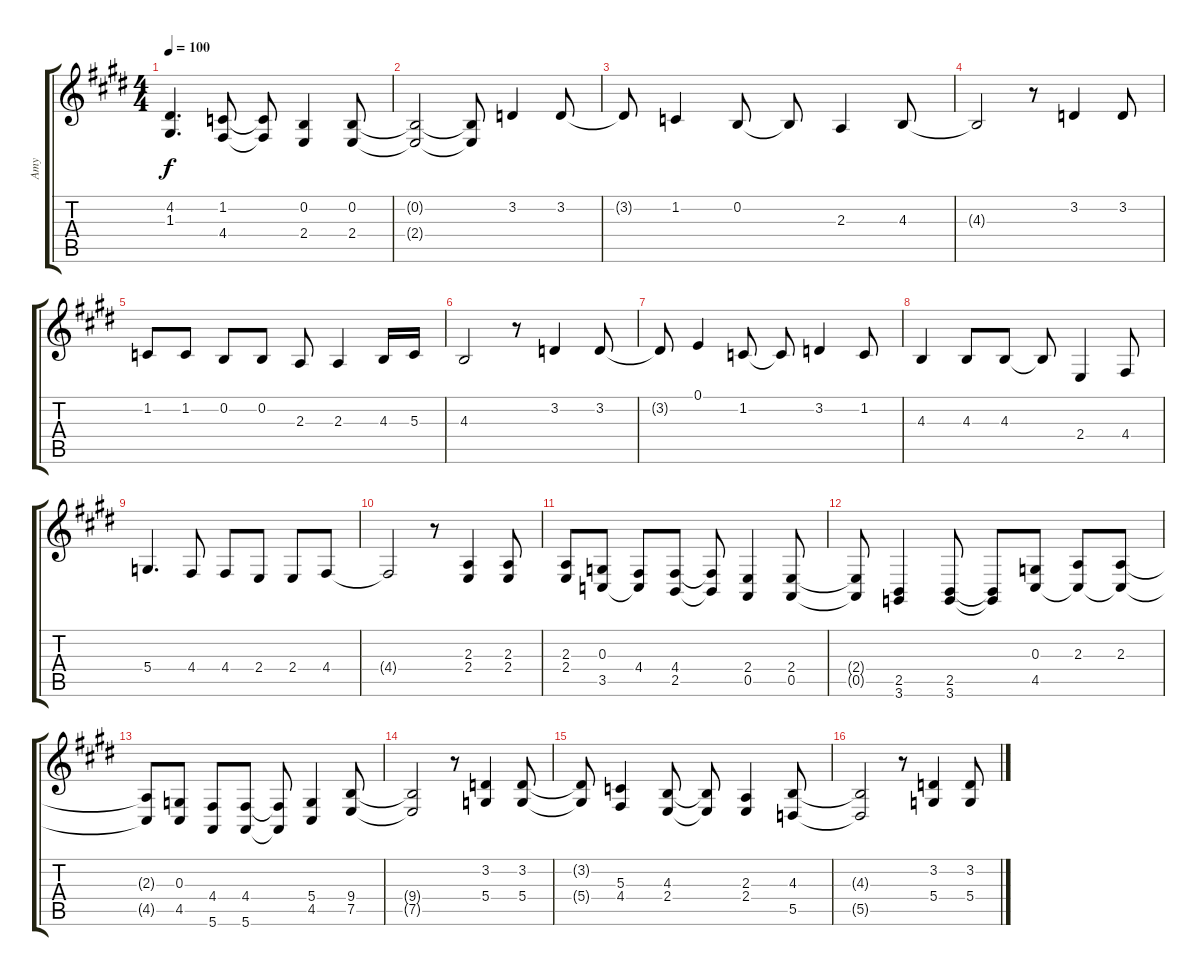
\track ("Amy" "Amy") {instrument oboe}
\staff {score tabs}
\tuning (E4 B3 G3 D3 A2 E2) {hide}
\ts (4 4)
\tempo 100
\clef g2
\ks e
(4.2 1.3).4{d dy f} (1.2 4.4).8 (1.2{t} 4.4{t}).8 (0.2 2.4).4 (0.2 2.4).8 |
(0.2{t} 2.4{t}).2 (0.2{t} 2.4{t}).8 3.2.4 3.2.8 |
3.2{t}.8 1.2.4 0.2.8 0.2{t}.8 2.3.4 4.3.8 |
4.3{t}.2 r.8 3.2.4 3.2.8 |
1.2.8 1.2.8 0.2.8 0.2.8 2.3.8 2.3.4 4.3.16 5.3.16 |
4.3.2 r.8 3.2.4 3.2.8 |
3.2{t}.8 0.1.4 1.2.8 1.2{t}.8 3.2.4 1.2.8 |
4.3.4 4.3.8 4.3.8 4.3{t}.8 2.4.4 4.4.8 |
5.4.4{d} 4.4.8 4.4.8 2.4.8 2.4.8 4.4.8 |
4.4{t}.2 r.8 (2.3 2.4).4 (2.3 2.4).8 |
(2.3 2.4).8 (0.3 3.5).8 (4.4 3.5{t}).8 (4.4 2.5).8 (4.4{t} 2.5{t}).8 (2.4 0.5).4 (2.4 0.5).8 |
(2.4{t} 0.5{t}).8 (2.5 3.6).4 (2.5 3.6).8 (2.5{t} 3.6{t}).8 (0.3 4.5).8 (2.3 4.5{t}).8 (2.3 4.5{t}).8 |
(2.3{t} 4.5{t}).8 (0.3 4.5).8 (4.4 5.6).8 (4.4 5.6).8 (4.4{t} 5.6{t}).8 (5.4 4.5).4 (9.4 7.5).8 |
(9.4{t} 7.5{t}).2 r.8 (3.2 5.4).4 (3.2 5.4).8 |
(3.2{t} 5.4{t}).8 (5.3 4.4).4 (4.3 2.4).8 (4.3{t} 2.4{t}).8 (2.3 2.4).4 (4.3 5.5).8 |
(4.3{t} 5.5{t}).2 r.8 (3.2 5.4).4 (3.2 5.4).8
